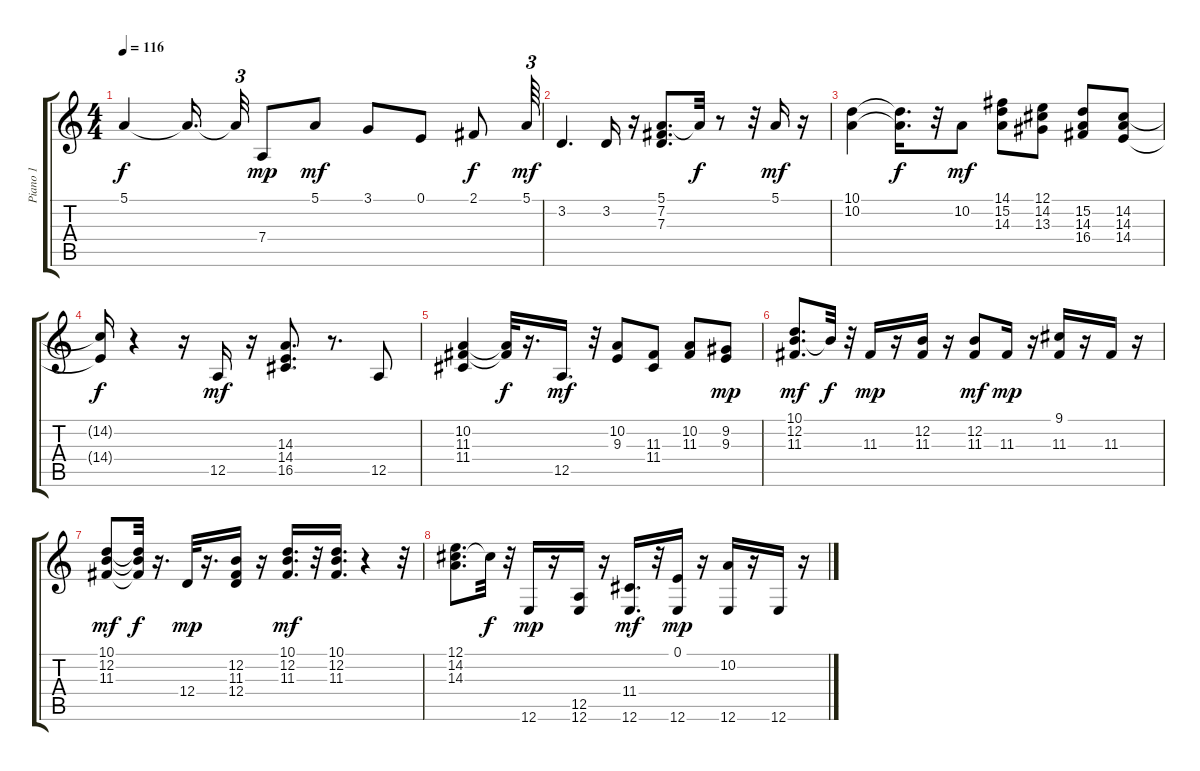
\track ("Piano 1 " "Piano 1 ") {instrument acousticgrandpiano}
\staff {score tabs}
\tuning (E4 B3 G3 D3 A2 E2) {hide}
\ts (4 4)
\tempo 116
\clef g2
\ks c
5.1{t}.4{dy f} 5.1{t}.16{d} 5.1{t}.32{tu (3 2)} 7.4.8{dy mp} 5.1.8{dy mf} 3.1.8 0.1.8 2.1.8{dy f} 5.1.64{tu (3 2) dy mf} |
3.2.4{d} 3.2.16 r.16 (5.1 7.2 7.3).8{d} 5.1{t}.32{dy f} r.8 r.32 5.1.16{dy mf} r.16 |
(10.1 10.2).4 (10.1{t} 10.2{t}).16{d dy f} r.32 10.2.8{dy mf} (14.1 15.2 14.3).8 (12.1 14.2 13.3).8 (15.2 14.3 16.4).8 (14.2 14.3 14.4).8 |
(14.2{t} 14.4{t}).16{dy f} r.4 r.16 12.5.16{dy mf} r.16 (14.3 14.4 16.5).8{d} r.8{d} 12.5.8 |
(10.2 11.3 11.4).4 (10.2{t} 11.3{t}).32{dy f} r.16{d} 12.5.16{d dy mf} r.32 (10.2 9.3).8 (11.3 11.4).8 (10.2 11.3).8 (9.2 9.3).8{dy mp} |
(10.1 12.2 11.3).8{d dy mf} 12.2{t}.32{dy f} r.32 11.3.16{dy mp} r.16 (12.2 11.3).16 r.16 (12.2 11.3).8{dy mf} 11.3.16{dy mp} r.16 (9.1 11.3).16 r.16 11.3.16 r.16 |
(10.1 12.2 11.3).8{dy mf} (10.1{t} 12.2{t} 11.3{t}).32{dy f} r.16{d} 12.4.32{dy mp} r.16{d} (12.2 11.3 12.4).16 r.16 (10.1 12.2 11.3).16{d dy mf} r.32 (10.1 12.2 11.3).16{d} r.4 r.32 |
(12.1 14.2 14.3).8{d} 14.2{t}.32{dy f} r.32 12.6.16{dy mp} r.16 (12.5 12.6).16 r.16 (11.4 12.6).16{d dy mf} r.32 (0.1 12.6).16{dy mp} r.16 (10.2 12.6).16 r.16 12.6.16 r.16
